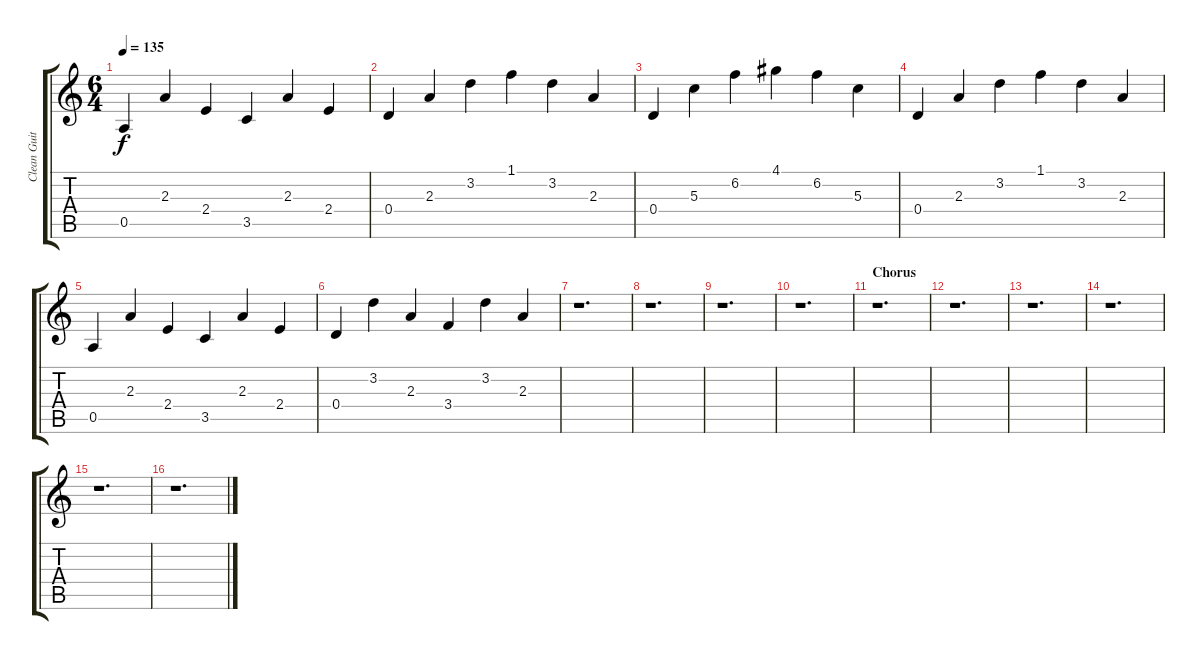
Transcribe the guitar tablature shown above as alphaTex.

\track ("Clean Guitar/Solos" "Clean Guit") {instrument electricguitarclean}
\staff {score tabs}
\tuning (E4 B3 G3 D3 A2 E2) {hide}
\ts (6 4)
\tempo 135
\clef g2
\ks c
0.5.4{dy f} 2.3.4 2.4.4 3.5.4 2.3.4 2.4.4 |
0.4.4 2.3.4 3.2.4 1.1.4 3.2.4 2.3.4 |
0.4.4 5.3.4 6.2.4 4.1.4 6.2.4 5.3.4 |
0.4.4 2.3.4 3.2.4 1.1.4 3.2.4 2.3.4 |
0.5.4 2.3.4 2.4.4 3.5.4 2.3.4 2.4.4 |
0.4.4 3.2.4 2.3.4 3.4.4 3.2.4 2.3.4 |
r.1{d} |
r.1{d} |
r.1{d} |
r.1{d} |
\section ("" "Chorus")
r.1{d} |
r.1{d} |
r.1{d} |
r.1{d} |
r.1{d} |
r.1{d}
